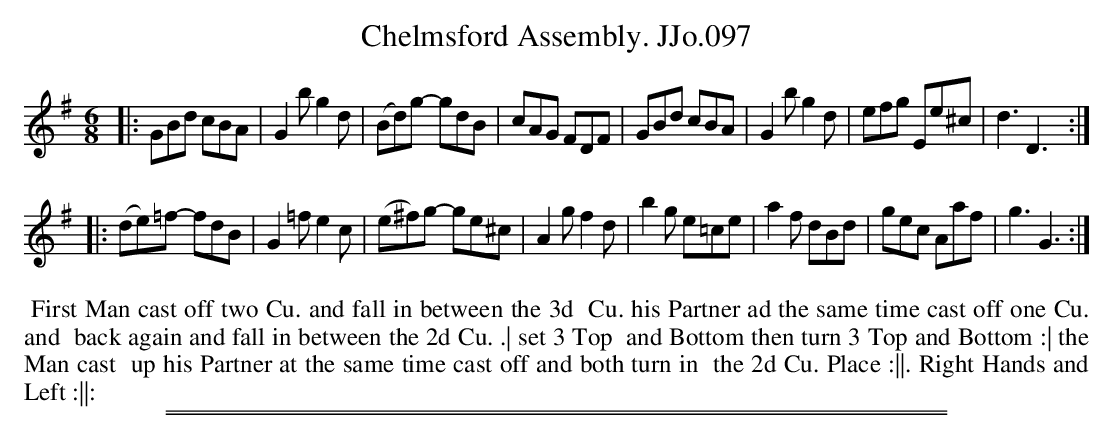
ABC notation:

X:1
T: Chelmsford Assembly. JJo.097
M:6/8
L:1/8
K:G
|:\
GBd cBA | G2b g2d | (Bd)g- gdB | cAG FDF |\
GBd cBA | G2b g2d | efg Ee^c | d3 D3 :|
|:\
(de)=f- fdB | G2=f e2c | (e^f)g- ge^c | A2g f2d |\
b2g e=ce | a2f dBd | gec Aaf | g3 G3 :|
